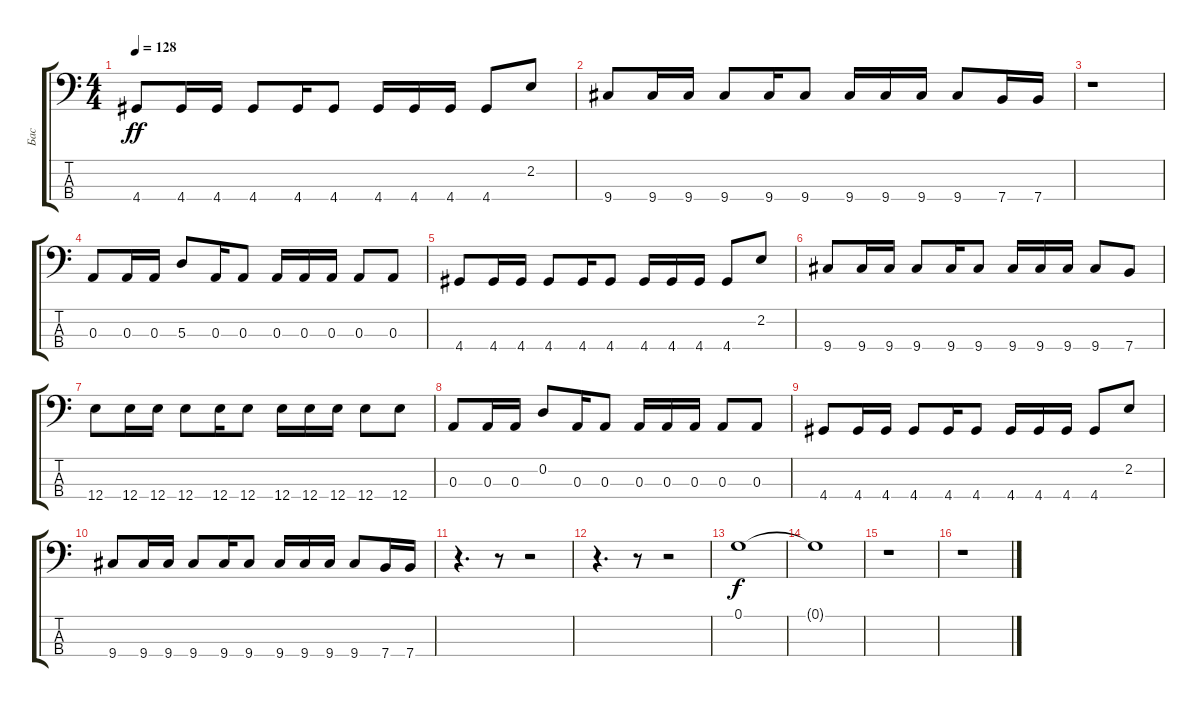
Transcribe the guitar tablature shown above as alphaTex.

\track ("Бас" "Бас") {instrument electricbassfinger}
\staff {score tabs}
\tuning (G2 D2 A1 E1) {hide}
\ts (4 4)
\tempo 128
\clef f4
\ks c
4.4.8{dy ff} 4.4.16 4.4.16 4.4.8 4.4.16 4.4.8 4.4.16 4.4.16 4.4.16 4.4.8 2.2.8 |
9.4.8 9.4.16 9.4.16 9.4.8 9.4.16 9.4.8 9.4.16 9.4.16 9.4.16 9.4.8 7.4.16 7.4.16 |
r.1 |
0.3.8 0.3.16 0.3.16 5.3.8 0.3.16 0.3.8 0.3.16 0.3.16 0.3.16 0.3.8 0.3.8 |
4.4.8 4.4.16 4.4.16 4.4.8 4.4.16 4.4.8 4.4.16 4.4.16 4.4.16 4.4.8 2.2.8 |
9.4.8 9.4.16 9.4.16 9.4.8 9.4.16 9.4.8 9.4.16 9.4.16 9.4.16 9.4.8 7.4.8 |
12.4.8 12.4.16 12.4.16 12.4.8 12.4.16 12.4.8 12.4.16 12.4.16 12.4.16 12.4.8 12.4.8 |
0.3.8 0.3.16 0.3.16 0.2.8 0.3.16 0.3.8 0.3.16 0.3.16 0.3.16 0.3.8 0.3.8 |
4.4.8 4.4.16 4.4.16 4.4.8 4.4.16 4.4.8 4.4.16 4.4.16 4.4.16 4.4.8 2.2.8 |
9.4.8 9.4.16 9.4.16 9.4.8 9.4.16 9.4.8 9.4.16 9.4.16 9.4.16 9.4.8 7.4.16 7.4.16 |
r.4{d} r.8 r.2 |
r.4{d} r.8 r.2 |
0.1.1{dy f} |
0.1{t}.1 |
r.1 |
r.1
